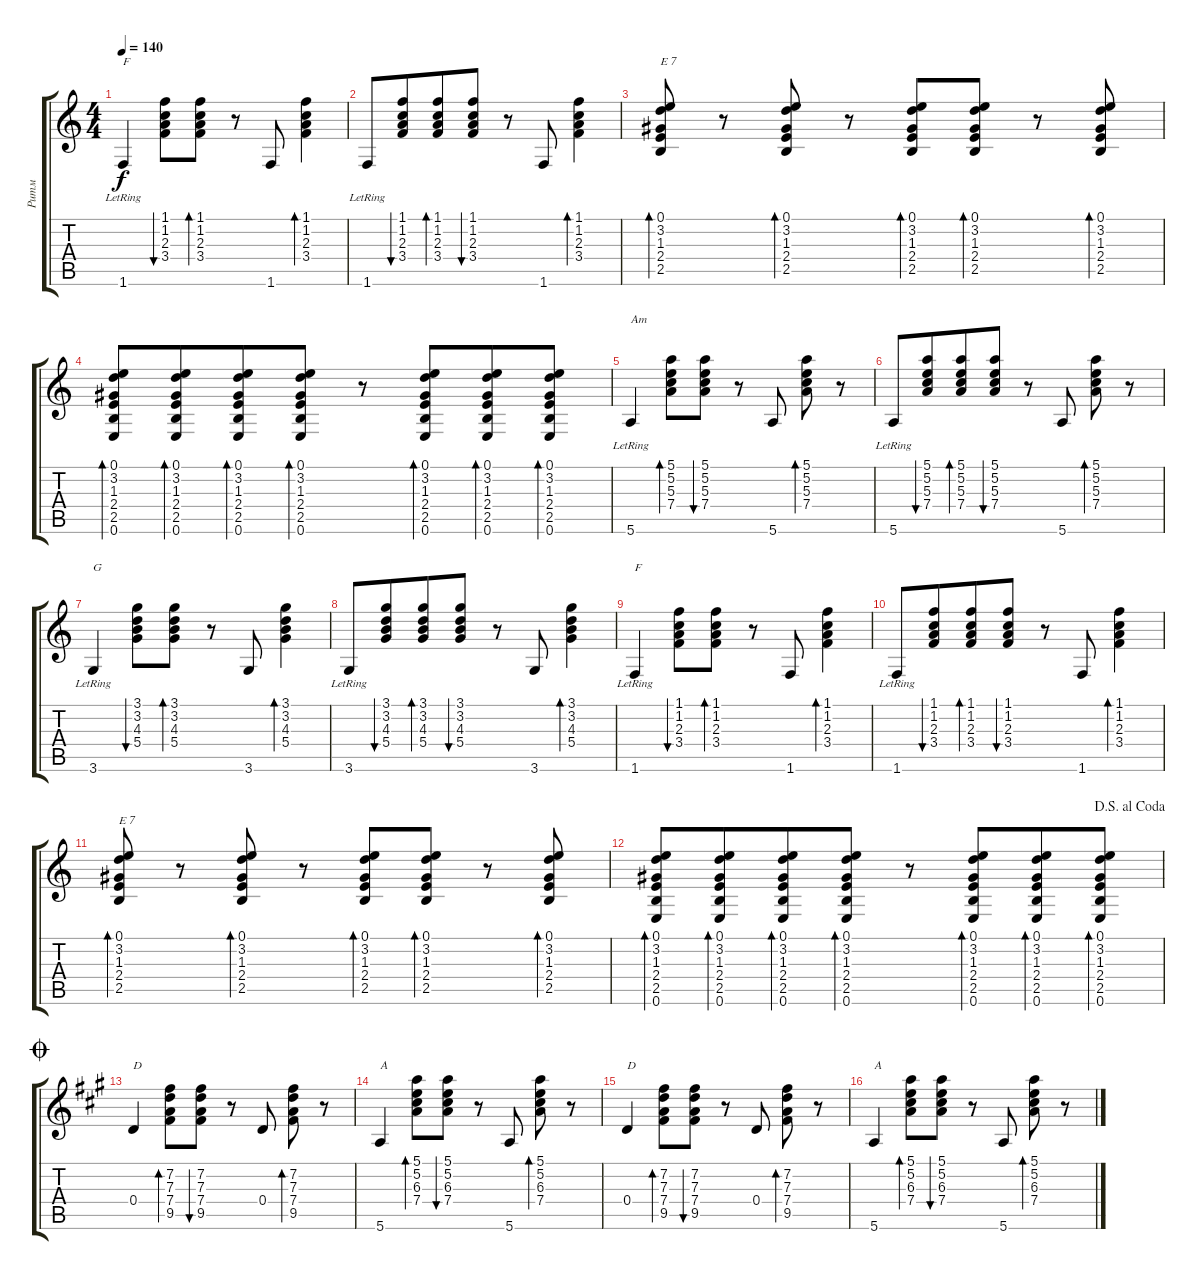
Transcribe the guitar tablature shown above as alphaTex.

\track ("Ритм" "Ритм") {instrument electricguitarjazz}
\staff {score tabs}
\tuning (E4 B3 G3 D3 A2 E2) {hide}
\ts (4 4)
\tempo 140
\clef g2
\ks aminor
1.6{lr}.4{txt "F" dy f} (1.1 1.2 2.3 3.4).8{bu 60 beam merge} (1.1 1.2 2.3 3.4).8{bd 60} r.8 1.6.8 (1.1 1.2 2.3 3.4).4{bd 60} |
1.6{lr}.8 (1.1 1.2 2.3 3.4).8{bu 60 beam merge} (1.1 1.2 2.3 3.4).8{bd 60} (1.1 1.2 2.3 3.4).8{bu 60} r.8 1.6.8 (1.1 1.2 2.3 3.4).4{bd 60} |
(0.1 3.2 1.3 2.4 2.5).8{bd 60 txt "E 7"} r.8 (0.1 3.2 1.3 2.4 2.5).8{bd 60} r.8 (0.1 3.2 1.3 2.4 2.5).8{bd 60} (0.1 3.2 1.3 2.4 2.5).8{bd 60} r.8 (0.1 3.2 1.3 2.4 2.5).8{bd 60} |
(0.1 3.2 1.3 2.4 2.5 0.6).8{bd 60} (0.1 3.2 1.3 2.4 2.5 0.6).8{bd 60 beam merge} (0.1 3.2 1.3 2.4 2.5 0.6).8{bd 60} (0.1 3.2 1.3 2.4 2.5 0.6).8{bd 60} r.8 (0.1 3.2 1.3 2.4 2.5 0.6).8{bd 60 beam merge} (0.1 3.2 1.3 2.4 2.5 0.6).8{bd 60} (0.1 3.2 1.3 2.4 2.5 0.6).8{bd 60} |
5.6{lr}.4{txt "Am"} (5.1 5.2 5.3 7.4).8{bd 60} (5.1 5.2 5.3 7.4).8{bu 60} r.8 5.6.8 (5.1 5.2 5.3 7.4).8{bd 60} r.8 |
5.6{lr}.8 (5.1 5.2 5.3 7.4).8{bu 60 beam merge} (5.1 5.2 5.3 7.4).8{bd 60} (5.1 5.2 5.3 7.4).8{bu 60} r.8 5.6.8 (5.1 5.2 5.3 7.4).8{bd 60} r.8 |
3.6{lr}.4{txt "G"} (3.1 3.2 4.3 5.4).8{bu 60 beam merge} (3.1 3.2 4.3 5.4).8{bd 60} r.8 3.6.8 (3.1 3.2 4.3 5.4).4{bd 60} |
3.6{lr}.8 (3.1 3.2 4.3 5.4).8{bu 60 beam merge} (3.1 3.2 4.3 5.4).8{bd 60} (3.1 3.2 4.3 5.4).8{bu 60} r.8 3.6.8 (3.1 3.2 4.3 5.4).4{bd 60} |
1.6{lr}.4{txt "F"} (1.1 1.2 2.3 3.4).8{bu 60 beam merge} (1.1 1.2 2.3 3.4).8{bd 60} r.8 1.6.8 (1.1 1.2 2.3 3.4).4{bd 60} |
1.6{lr}.8 (1.1 1.2 2.3 3.4).8{bu 60 beam merge} (1.1 1.2 2.3 3.4).8{bd 60} (1.1 1.2 2.3 3.4).8{bu 60} r.8 1.6.8 (1.1 1.2 2.3 3.4).4{bd 60} |
(0.1 3.2 1.3 2.4 2.5).8{bd 60 txt "E 7"} r.8 (0.1 3.2 1.3 2.4 2.5).8{bd 60} r.8 (0.1 3.2 1.3 2.4 2.5).8{bd 60} (0.1 3.2 1.3 2.4 2.5).8{bd 60} r.8 (0.1 3.2 1.3 2.4 2.5).8{bd 60} |
\jump dalsegnoalcoda
(0.1 3.2 1.3 2.4 2.5 0.6).8{bd 60} (0.1 3.2 1.3 2.4 2.5 0.6).8{bd 60 beam merge} (0.1 3.2 1.3 2.4 2.5 0.6).8{bd 60} (0.1 3.2 1.3 2.4 2.5 0.6).8{bd 60} r.8 (0.1 3.2 1.3 2.4 2.5 0.6).8{bd 60 beam merge} (0.1 3.2 1.3 2.4 2.5 0.6).8{bd 60} (0.1 3.2 1.3 2.4 2.5 0.6).8{bd 60} |
\jump coda
\ks a
0.4.4{txt "D"} (7.2 7.3 7.4 9.5).8{bd 60} (7.2 7.3 7.4 9.5).8{bu 60} r.8 0.4.8 (7.2 7.3 7.4 9.5).8{bd 60} r.8 |
5.6.4{txt "A"} (5.1 5.2 6.3 7.4).8{bd 60} (5.1 5.2 6.3 7.4).8{bu 60} r.8 5.6.8 (5.1 5.2 6.3 7.4).8{bd 60} r.8 |
0.4.4{txt "D"} (7.2 7.3 7.4 9.5).8{bd 60} (7.2 7.3 7.4 9.5).8{bu 60} r.8 0.4.8 (7.2 7.3 7.4 9.5).8{bd 60} r.8 |
5.6.4{txt "A"} (5.1 5.2 6.3 7.4).8{bd 60} (5.1 5.2 6.3 7.4).8{bu 60} r.8 5.6.8 (5.1 5.2 6.3 7.4).8{bd 60} r.8
